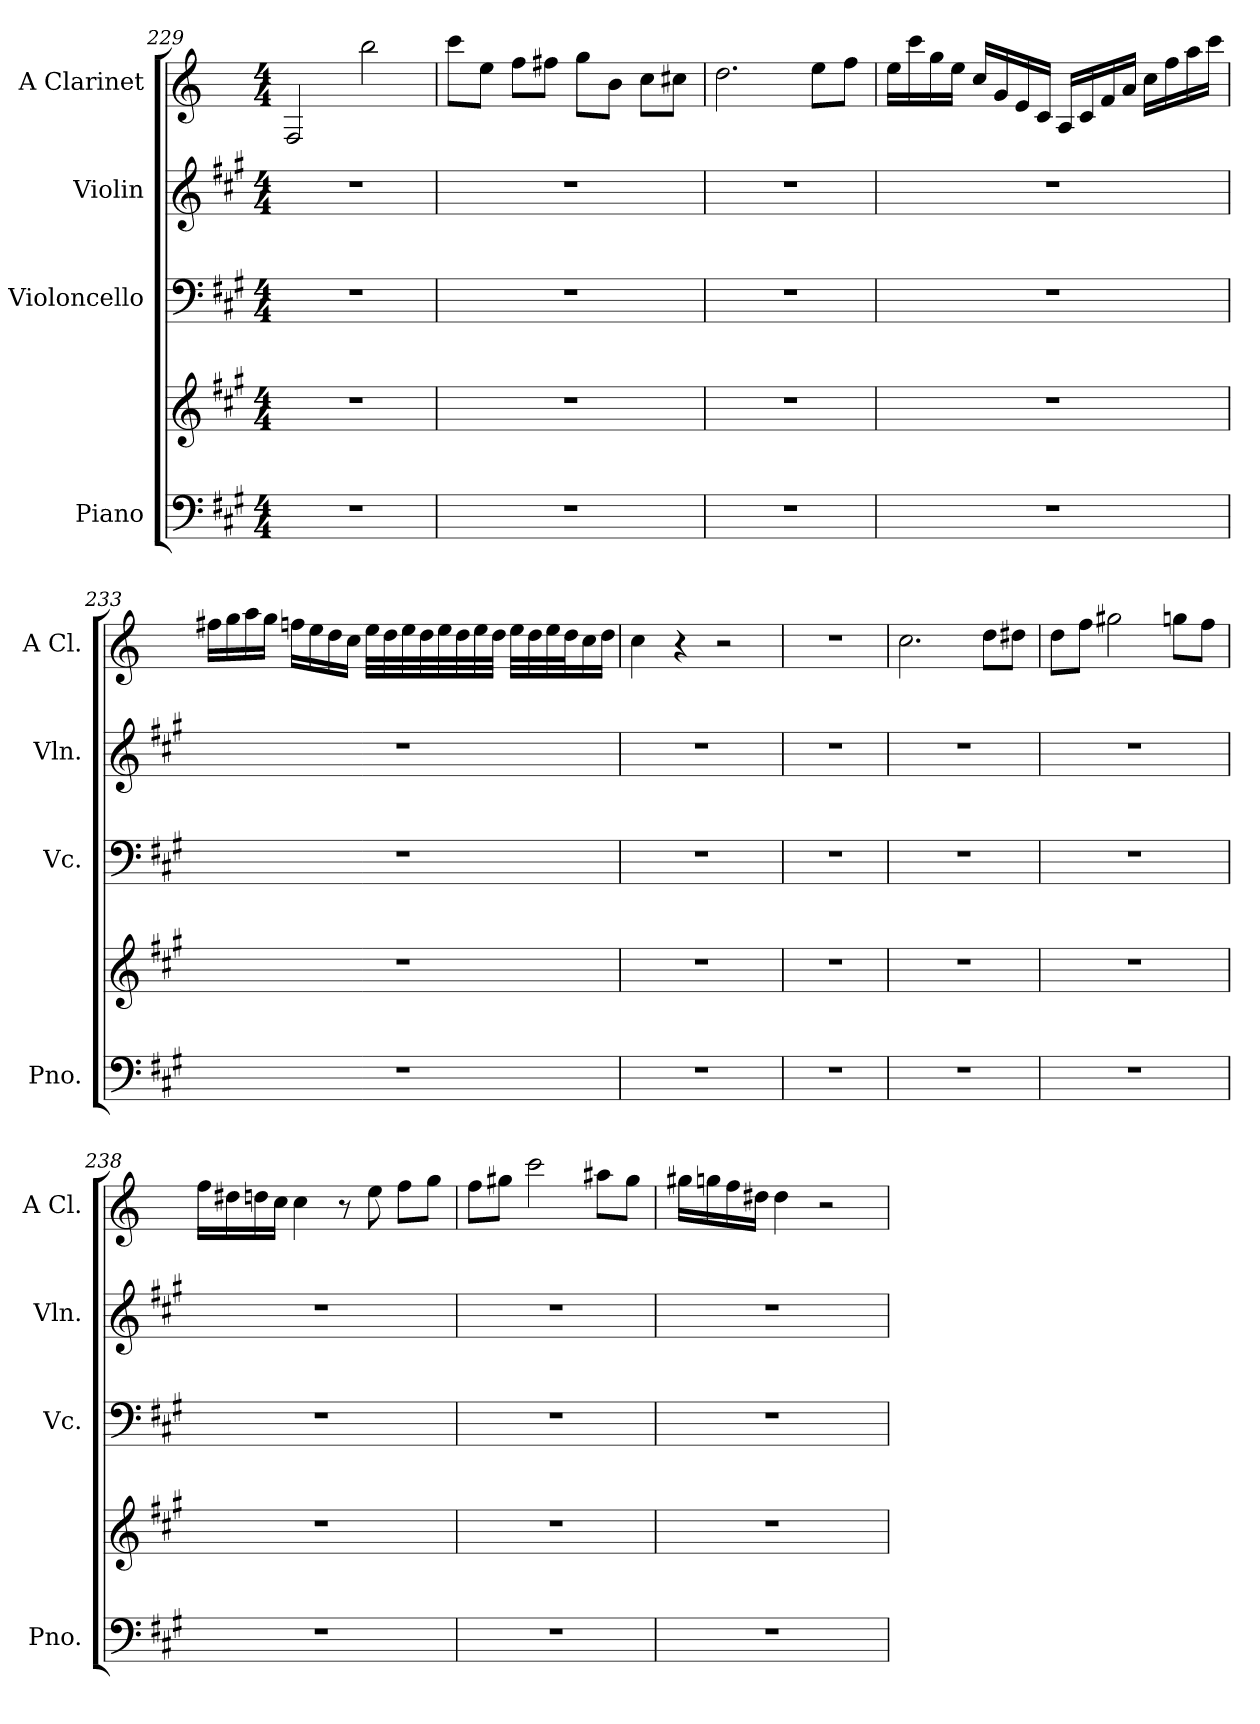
**kern	**kern	**kern	**kern	**kern
*part4	*part4	*part3	*part2	*part1
*staff5	*staff4	*staff3	*staff2	*staff1
*I"Piano	*	*I"Violoncello	*I"Violin	*I"A Clarinet
*I'Pno.	*	*I'Vc.	*I'Vln.	*I'A Cl.
*clefF4	*clefG2	*clefF4	*clefG2	*clefG2
*	*	*	*	*ITrd2c3
*k[f#c#g#]	*k[f#c#g#]	*k[f#c#g#]	*k[f#c#g#]	*k[f#c#g#]
*M4/4	*M4/4	*M4/4	*M4/4	*M4/4
=229	=229	=229	=229	=229
1r	1r	1r	1r	2D/
.	.	.	.	2gg#\
=230	=230	=230	=230	=230
1r	1r	1r	1r	8aa\L
.	.	.	.	8cc#\J
.	.	.	.	8dd\L
.	.	.	.	8dd#X\J
.	.	.	.	8ee\L
.	.	.	.	8g#\J
.	.	.	.	8a\L
.	.	.	.	8a#X\J
=231	=231	=231	=231	=231
1r	1r	1r	1r	2.b\
.	.	.	.	8cc#\L
.	.	.	.	8dd\J
=232	=232	=232	=232	=232
1r	1r	1r	1r	16cc#\LL
.	.	.	.	16aa\
.	.	.	.	16ee\
.	.	.	.	16cc#\JJ
.	.	.	.	16a/LL
.	.	.	.	16e/
.	.	.	.	16c#/
.	.	.	.	16A/JJ
.	.	.	.	16F#/LL
.	.	.	.	16A/
.	.	.	.	16d/
.	.	.	.	16f#/JJ
.	.	.	.	16a\LL
.	.	.	.	16dd\
.	.	.	.	16ff#\
.	.	.	.	16aa\JJ
!!LO:LB:g=z
=233	=233	=233	=233	=233
1r	1r	1r	1r	16dd#X\LL
.	.	.	.	16ee\
.	.	.	.	16ff#\
.	.	.	.	16ee\JJ
.	.	.	.	16ddn\LL
.	.	.	.	16cc#\
.	.	.	.	16b\
.	.	.	.	16a\JJ
.	.	.	.	32cc#\LLL
.	.	.	.	32b\
.	.	.	.	32cc#\
.	.	.	.	32b\
.	.	.	.	32cc#\
.	.	.	.	32b\
.	.	.	.	32cc#\
.	.	.	.	32b\JJJ
.	.	.	.	32cc#\LLL
.	.	.	.	32b\
.	.	.	.	32cc#\
.	.	.	.	32b\J
.	.	.	.	16a\
.	.	.	.	16b\JJ
=234	=234	=234	=234	=234
1r	1r	1r	1r	4a\
.	.	.	.	4r
.	.	.	.	2r
=235	=235	=235	=235	=235
1r	1r	1r	1r	1r
=236	=236	=236	=236	=236
1r	1r	1r	1r	2.a\
.	.	.	.	8b\L
.	.	.	.	8b#X\J
=237	=237	=237	=237	=237
1r	1r	1r	1r	8b\L
.	.	.	.	8dd\J
.	.	.	.	2ee#X\
.	.	.	.	8een\L
.	.	.	.	8dd\J
!!LO:LB:g=z
=238	=238	=238	=238	=238
1r	1r	1r	1r	16dd\LL
.	.	.	.	16b#X\
.	.	.	.	16bn\
.	.	.	.	16a\JJ
.	.	.	.	4a\
.	.	.	.	8r
.	.	.	.	8cc#\
.	.	.	.	8dd\L
.	.	.	.	8ee\J
=239	=239	=239	=239	=239
1r	1r	1r	1r	8dd\L
.	.	.	.	8ee#X\J
.	.	.	.	2aa\
.	.	.	.	8ff##X\L
.	.	.	.	8ee#\J
=240	=240	=240	=240	=240
1r	1r	1r	1r	16ee#X\LL
.	.	.	.	16een\
.	.	.	.	16dd\
.	.	.	.	16b#X\JJ
.	.	.	.	4b#\
.	.	.	.	2r
=	=	=	=	=
*-	*-	*-	*-	*-
